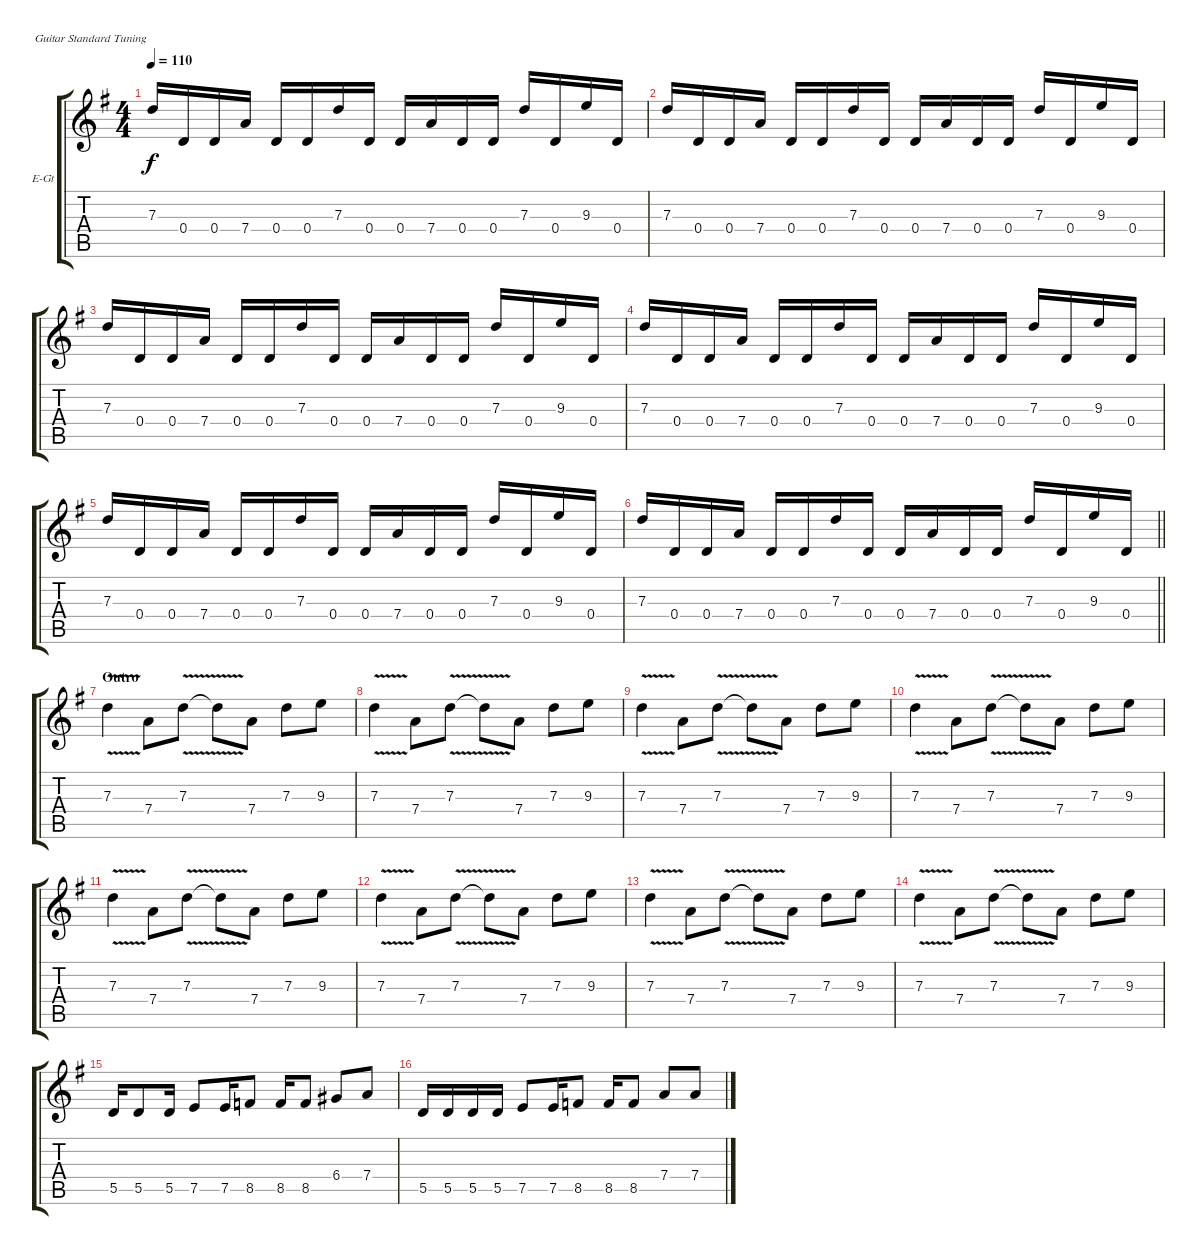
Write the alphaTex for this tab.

\bracketExtendMode groupsimilarinstruments
\firstSystemTrackNameOrientation horizontal
\otherSystemsTrackNameOrientation horizontal
\track ("Гитара 2" "E-Gt") {instrument distortionguitar}
\staff {score tabs}
\tuning (E4 B3 G3 D3 A2 E2)
\ts (4 4)
\tempo 110
\clef g2
\ks eminor
7.3.16{dy f} 0.4.16 0.4.16 7.4.16 0.4.16 0.4.16 7.3.16 0.4.16 0.4.16 7.4.16 0.4.16 0.4.16 7.3.16 0.4.16 9.3.16 0.4.16 |
7.3.16 0.4.16 0.4.16 7.4.16 0.4.16 0.4.16 7.3.16 0.4.16 0.4.16 7.4.16 0.4.16 0.4.16 7.3.16 0.4.16 9.3.16 0.4.16 |
7.3.16 0.4.16 0.4.16 7.4.16 0.4.16 0.4.16 7.3.16 0.4.16 0.4.16 7.4.16 0.4.16 0.4.16 7.3.16 0.4.16 9.3.16 0.4.16 |
7.3.16 0.4.16 0.4.16 7.4.16 0.4.16 0.4.16 7.3.16 0.4.16 0.4.16 7.4.16 0.4.16 0.4.16 7.3.16 0.4.16 9.3.16 0.4.16 |
7.3.16 0.4.16 0.4.16 7.4.16 0.4.16 0.4.16 7.3.16 0.4.16 0.4.16 7.4.16 0.4.16 0.4.16 7.3.16 0.4.16 9.3.16 0.4.16 |
\barLineRight lightlight
7.3.16 0.4.16 0.4.16 7.4.16 0.4.16 0.4.16 7.3.16 0.4.16 0.4.16 7.4.16 0.4.16 0.4.16 7.3.16 0.4.16 9.3.16 0.4.16 |
\section ("" "Outro")
7.3{v}.4 7.4.8 7.3{v}.8 7.3{v t}.8 7.4.8 7.3.8 9.3.8 |
7.3{v}.4 7.4.8 7.3{v}.8 7.3{v t}.8 7.4.8 7.3.8 9.3.8 |
7.3{v}.4 7.4.8 7.3{v}.8 7.3{v t}.8 7.4.8 7.3.8 9.3.8 |
7.3{v}.4 7.4.8 7.3{v}.8 7.3{v t}.8 7.4.8 7.3.8 9.3.8 |
7.3{v}.4 7.4.8 7.3{v}.8 7.3{v t}.8 7.4.8 7.3.8 9.3.8 |
7.3{v}.4 7.4.8 7.3{v}.8 7.3{v t}.8 7.4.8 7.3.8 9.3.8 |
7.3{v}.4 7.4.8 7.3{v}.8 7.3{v t}.8 7.4.8 7.3.8 9.3.8 |
7.3{v}.4 7.4.8 7.3{v}.8 7.3{v t}.8 7.4.8 7.3.8 9.3.8 |
5.5.16 5.5.8 5.5.16 7.5.8 7.5.16 8.5.8 8.5.16 8.5.8 6.4.8 7.4.8 |
5.5.16 5.5.16 5.5.16 5.5.16 7.5.8 7.5.16 8.5.8 8.5.16 8.5.8 7.4.8 7.4.8
